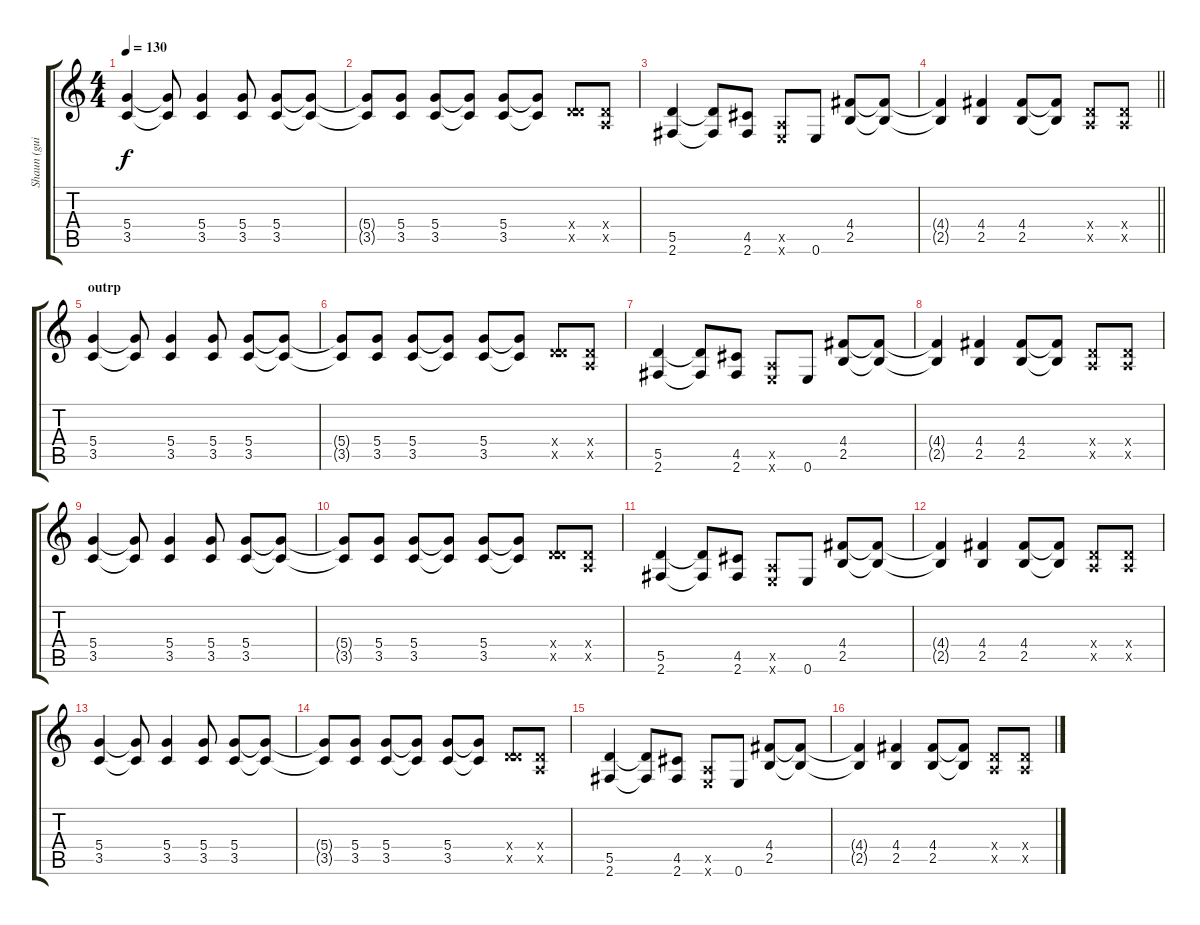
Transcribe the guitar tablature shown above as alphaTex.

\track ("Shaun (guitar rhythm)" "Shaun (gui") {instrument electricguitarclean}
\staff {score tabs}
\tuning (E4 B3 G3 D3 A2 E2) {hide}
\ts (4 4)
\tempo 130
\clef g2
\ks c
(5.4 3.5).4{dy f instrument distortionguitar} (5.4{t} 3.5{t}).8 (5.4 3.5).4 (5.4 3.5).8 (5.4 3.5).8 (5.4{t} 3.5{t}).8 |
(5.4{t} 3.5{t}).8 (5.4 3.5).8 (5.4 3.5).8 (5.4{t} 3.5{t}).8 (5.4 3.5).8 (5.4{t} 3.5{t}).8 (0.4{x} 5.5{x}).8 (0.4{x} 0.5{x}).8 |
(5.5 2.6).4 (5.5{t} 2.6{t}).8 (4.5 2.6).8 (0.5{x} 0.6{x}).8 0.6.8 (4.4 2.5).8 (4.4{t} 2.5{t}).8 |
\barLineRight lightlight
(4.4{t} 2.5{t}).4 (4.4 2.5).4 (4.4 2.5).8 (4.4{t} 2.5{t}).8 (0.4{x} 0.5{x}).8 (0.4{x} 0.5{x}).8 |
\section ("" "outrp")
(5.4 3.5).4{instrument distortionguitar} (5.4{t} 3.5{t}).8 (5.4 3.5).4 (5.4 3.5).8 (5.4 3.5).8 (5.4{t} 3.5{t}).8 |
(5.4{t} 3.5{t}).8 (5.4 3.5).8 (5.4 3.5).8 (5.4{t} 3.5{t}).8 (5.4 3.5).8 (5.4{t} 3.5{t}).8 (0.4{x} 5.5{x}).8 (0.4{x} 0.5{x}).8 |
(5.5 2.6).4 (5.5{t} 2.6{t}).8 (4.5 2.6).8 (0.5{x} 0.6{x}).8 0.6.8 (4.4 2.5).8 (4.4{t} 2.5{t}).8 |
(4.4{t} 2.5{t}).4 (4.4 2.5).4 (4.4 2.5).8 (4.4{t} 2.5{t}).8 (0.4{x} 0.5{x}).8 (0.4{x} 0.5{x}).8 |
(5.4 3.5).4{instrument distortionguitar} (5.4{t} 3.5{t}).8 (5.4 3.5).4 (5.4 3.5).8 (5.4 3.5).8 (5.4{t} 3.5{t}).8 |
(5.4{t} 3.5{t}).8 (5.4 3.5).8 (5.4 3.5).8 (5.4{t} 3.5{t}).8 (5.4 3.5).8 (5.4{t} 3.5{t}).8 (0.4{x} 5.5{x}).8 (0.4{x} 0.5{x}).8 |
(5.5 2.6).4 (5.5{t} 2.6{t}).8 (4.5 2.6).8 (0.5{x} 0.6{x}).8 0.6.8 (4.4 2.5).8 (4.4{t} 2.5{t}).8 |
(4.4{t} 2.5{t}).4 (4.4 2.5).4 (4.4 2.5).8 (4.4{t} 2.5{t}).8 (0.4{x} 0.5{x}).8 (0.4{x} 0.5{x}).8 |
(5.4 3.5).4{instrument distortionguitar} (5.4{t} 3.5{t}).8 (5.4 3.5).4 (5.4 3.5).8 (5.4 3.5).8 (5.4{t} 3.5{t}).8 |
(5.4{t} 3.5{t}).8 (5.4 3.5).8 (5.4 3.5).8 (5.4{t} 3.5{t}).8 (5.4 3.5).8 (5.4{t} 3.5{t}).8 (0.4{x} 5.5{x}).8 (0.4{x} 0.5{x}).8 |
(5.5 2.6).4 (5.5{t} 2.6{t}).8 (4.5 2.6).8 (0.5{x} 0.6{x}).8 0.6.8 (4.4 2.5).8 (4.4{t} 2.5{t}).8 |
(4.4{t} 2.5{t}).4 (4.4 2.5).4 (4.4 2.5).8 (4.4{t} 2.5{t}).8 (0.4{x} 0.5{x}).8 (0.4{x} 0.5{x}).8
